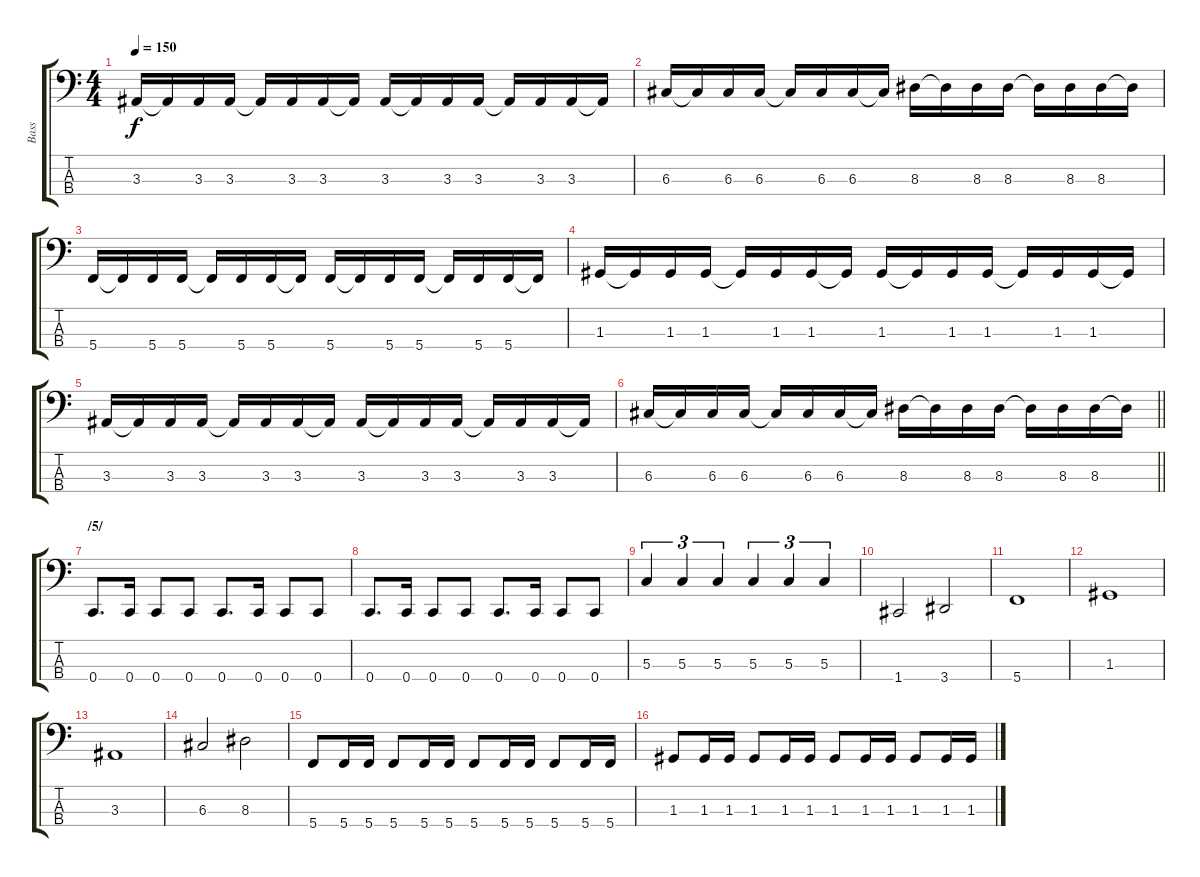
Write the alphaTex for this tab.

\track ("Bass" "Bass") {instrument slapbass1}
\staff {score tabs}
\tuning (F2 C2 G1 C1) {hide}
\ts (4 4)
\tempo 150
\clef f4
\ks c
3.3.16{dy f} 3.3{t}.16 3.3.16 3.3.16 3.3{t}.16 3.3.16 3.3.16 3.3{t}.16 3.3.16 3.3{t}.16 3.3.16 3.3.16 3.3{t}.16 3.3.16 3.3.16 3.3{t}.16 |
6.3.16 6.3{t}.16 6.3.16 6.3.16 6.3{t}.16 6.3.16 6.3.16 6.3{t}.16 8.3.16 8.3{t}.16 8.3.16 8.3.16 8.3{t}.16 8.3.16 8.3.16 8.3{t}.16 |
5.4.16 5.4{t}.16 5.4.16 5.4.16 5.4{t}.16 5.4.16 5.4.16 5.4{t}.16 5.4.16 5.4{t}.16 5.4.16 5.4.16 5.4{t}.16 5.4.16 5.4.16 5.4{t}.16 |
1.3.16 1.3{t}.16 1.3.16 1.3.16 1.3{t}.16 1.3.16 1.3.16 1.3{t}.16 1.3.16 1.3{t}.16 1.3.16 1.3.16 1.3{t}.16 1.3.16 1.3.16 1.3{t}.16 |
3.3.16 3.3{t}.16 3.3.16 3.3.16 3.3{t}.16 3.3.16 3.3.16 3.3{t}.16 3.3.16 3.3{t}.16 3.3.16 3.3.16 3.3{t}.16 3.3.16 3.3.16 3.3{t}.16 |
\barLineRight lightlight
6.3.16 6.3{t}.16 6.3.16 6.3.16 6.3{t}.16 6.3.16 6.3.16 6.3{t}.16 8.3.16 8.3{t}.16 8.3.16 8.3.16 8.3{t}.16 8.3.16 8.3.16 8.3{t}.16 |
\section ("" "/5/")
0.4.8{d} 0.4.16 0.4.8 0.4.8 0.4.8{d} 0.4.16 0.4.8 0.4.8 |
0.4.8{d} 0.4.16 0.4.8 0.4.8 0.4.8{d} 0.4.16 0.4.8 0.4.8 |
5.3.4{tu (3 2)} 5.3.4{tu (3 2)} 5.3.4{tu (3 2)} 5.3.4{tu (3 2)} 5.3.4{tu (3 2)} 5.3.4{tu (3 2)} |
1.4.2 3.4.2 |
5.4.1 |
1.3.1 |
3.3.1 |
6.3.2 8.3.2 |
5.4.8 5.4.16 5.4.16 5.4.8 5.4.16 5.4.16 5.4.8 5.4.16 5.4.16 5.4.8 5.4.16 5.4.16 |
1.3.8 1.3.16 1.3.16 1.3.8 1.3.16 1.3.16 1.3.8 1.3.16 1.3.16 1.3.8 1.3.16 1.3.16
